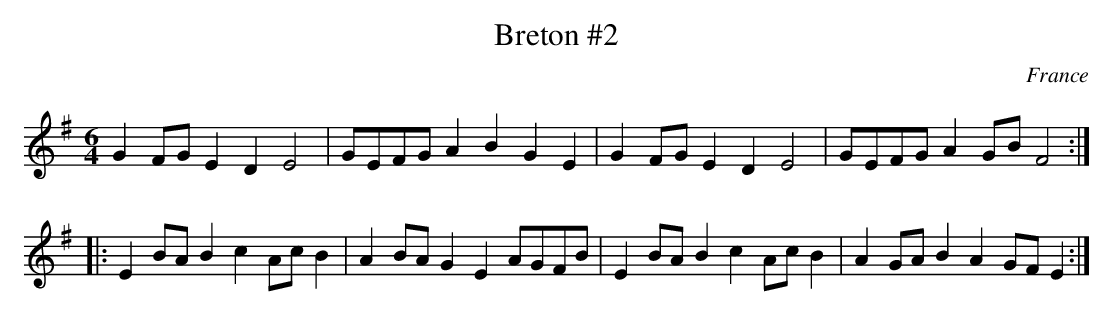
X:1
T:Breton #2
O:France
M:6/4
K:Em
G2FG E2D2 E4 | GEFG A2B2 G2E2 | \
G2FG E2D2 E4 | GEFG A2GB F4 :|
|: E2BA B2c2 AcB2 | A2BA G2E2 AGFB |\
E2BA B2c2 AcB2 | A2GA B2A2 GFE2 :|
